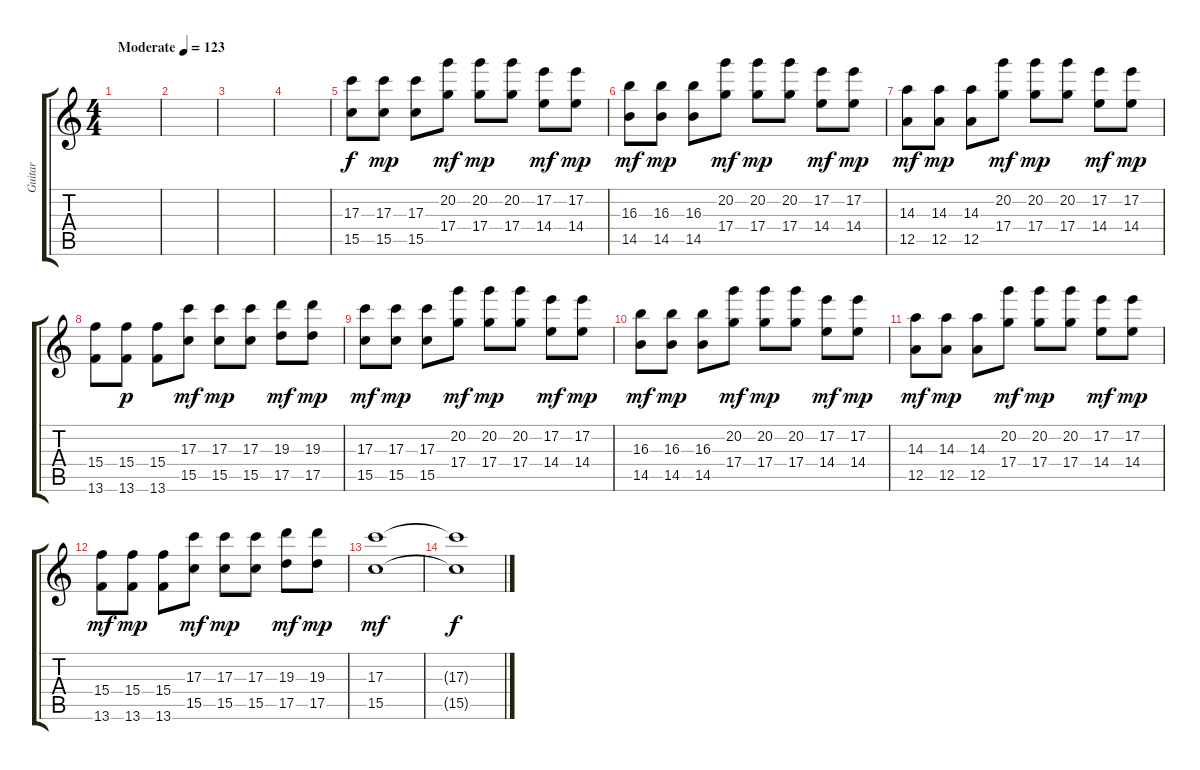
\track ("Guitar" "Guitar") {instrument electricguitarjazz}
\staff {score tabs}
\tuning (E4 B3 G3 D3 A2 E2) {hide}
\ts (4 4)
\tempo (123 "Moderate")
\clef g2
\ks c
|
|
|
|
(17.3 15.5).8{volume 9} (17.3 15.5).8{dy mp} (17.3 15.5).8 (20.2 17.4).8{dy mf} (20.2 17.4).8{dy mp} (20.2 17.4).8 (17.2 14.4).8{dy mf} (17.2 14.4).8{dy mp} |
(16.3 14.5).8{dy mf} (16.3 14.5).8{dy mp} (16.3 14.5).8 (20.2 17.4).8{dy mf} (20.2 17.4).8{dy mp} (20.2 17.4).8 (17.2 14.4).8{dy mf} (17.2 14.4).8{dy mp} |
(14.3 12.5).8{dy mf} (14.3 12.5).8{dy mp} (14.3 12.5).8 (20.2 17.4).8{dy mf} (20.2 17.4).8{dy mp} (20.2 17.4).8 (17.2 14.4).8{dy mf} (17.2 14.4).8{dy mp} |
(15.4 13.6).8 (15.4 13.6).8{dy p} (15.4 13.6).8 (17.3 15.5).8{dy mf} (17.3 15.5).8{dy mp} (17.3 15.5).8 (19.3 17.5).8{dy mf} (19.3 17.5).8{dy mp} |
(17.3 15.5).8{dy mf} (17.3 15.5).8{dy mp} (17.3 15.5).8 (20.2 17.4).8{dy mf} (20.2 17.4).8{dy mp} (20.2 17.4).8 (17.2 14.4).8{dy mf} (17.2 14.4).8{dy mp} |
(16.3 14.5).8{dy mf} (16.3 14.5).8{dy mp} (16.3 14.5).8 (20.2 17.4).8{dy mf} (20.2 17.4).8{dy mp} (20.2 17.4).8 (17.2 14.4).8{dy mf} (17.2 14.4).8{dy mp} |
(14.3 12.5).8{dy mf} (14.3 12.5).8{dy mp} (14.3 12.5).8 (20.2 17.4).8{dy mf} (20.2 17.4).8{dy mp} (20.2 17.4).8 (17.2 14.4).8{dy mf} (17.2 14.4).8{dy mp} |
(15.4 13.6).8{dy mf} (15.4 13.6).8{dy mp} (15.4 13.6).8 (17.3 15.5).8{dy mf} (17.3 15.5).8{dy mp} (17.3 15.5).8 (19.3 17.5).8{dy mf} (19.3 17.5).8{dy mp} |
(17.3 15.5).1{dy mf} |
(17.3{t} 15.5{t}).1{dy f}
